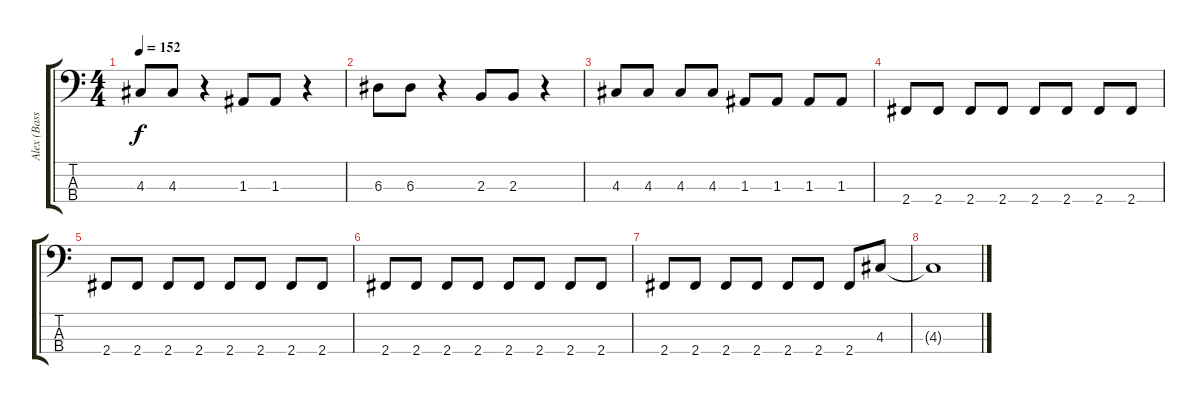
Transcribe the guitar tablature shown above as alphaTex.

\track ("Alex (Bass)" "Alex (Bass") {instrument electricbassfinger}
\staff {score tabs}
\tuning (G2 D2 A1 E1) {hide}
\ts (4 4)
\tempo 152
\clef f4
\ks c
4.3.8{dy f} 4.3.8 r.4 1.3.8 1.3.8 r.4 |
6.3.8 6.3.8 r.4 2.3.8 2.3.8 r.4 |
4.3.8 4.3.8 4.3.8 4.3.8 1.3.8 1.3.8 1.3.8 1.3.8 |
2.4.8 2.4.8 2.4.8 2.4.8 2.4.8 2.4.8 2.4.8 2.4.8 |
2.4.8 2.4.8 2.4.8 2.4.8 2.4.8 2.4.8 2.4.8 2.4.8 |
2.4.8 2.4.8 2.4.8 2.4.8 2.4.8 2.4.8 2.4.8 2.4.8 |
2.4.8 2.4.8 2.4.8 2.4.8 2.4.8 2.4.8 2.4.8 4.3.8 |
4.3{t}.1
